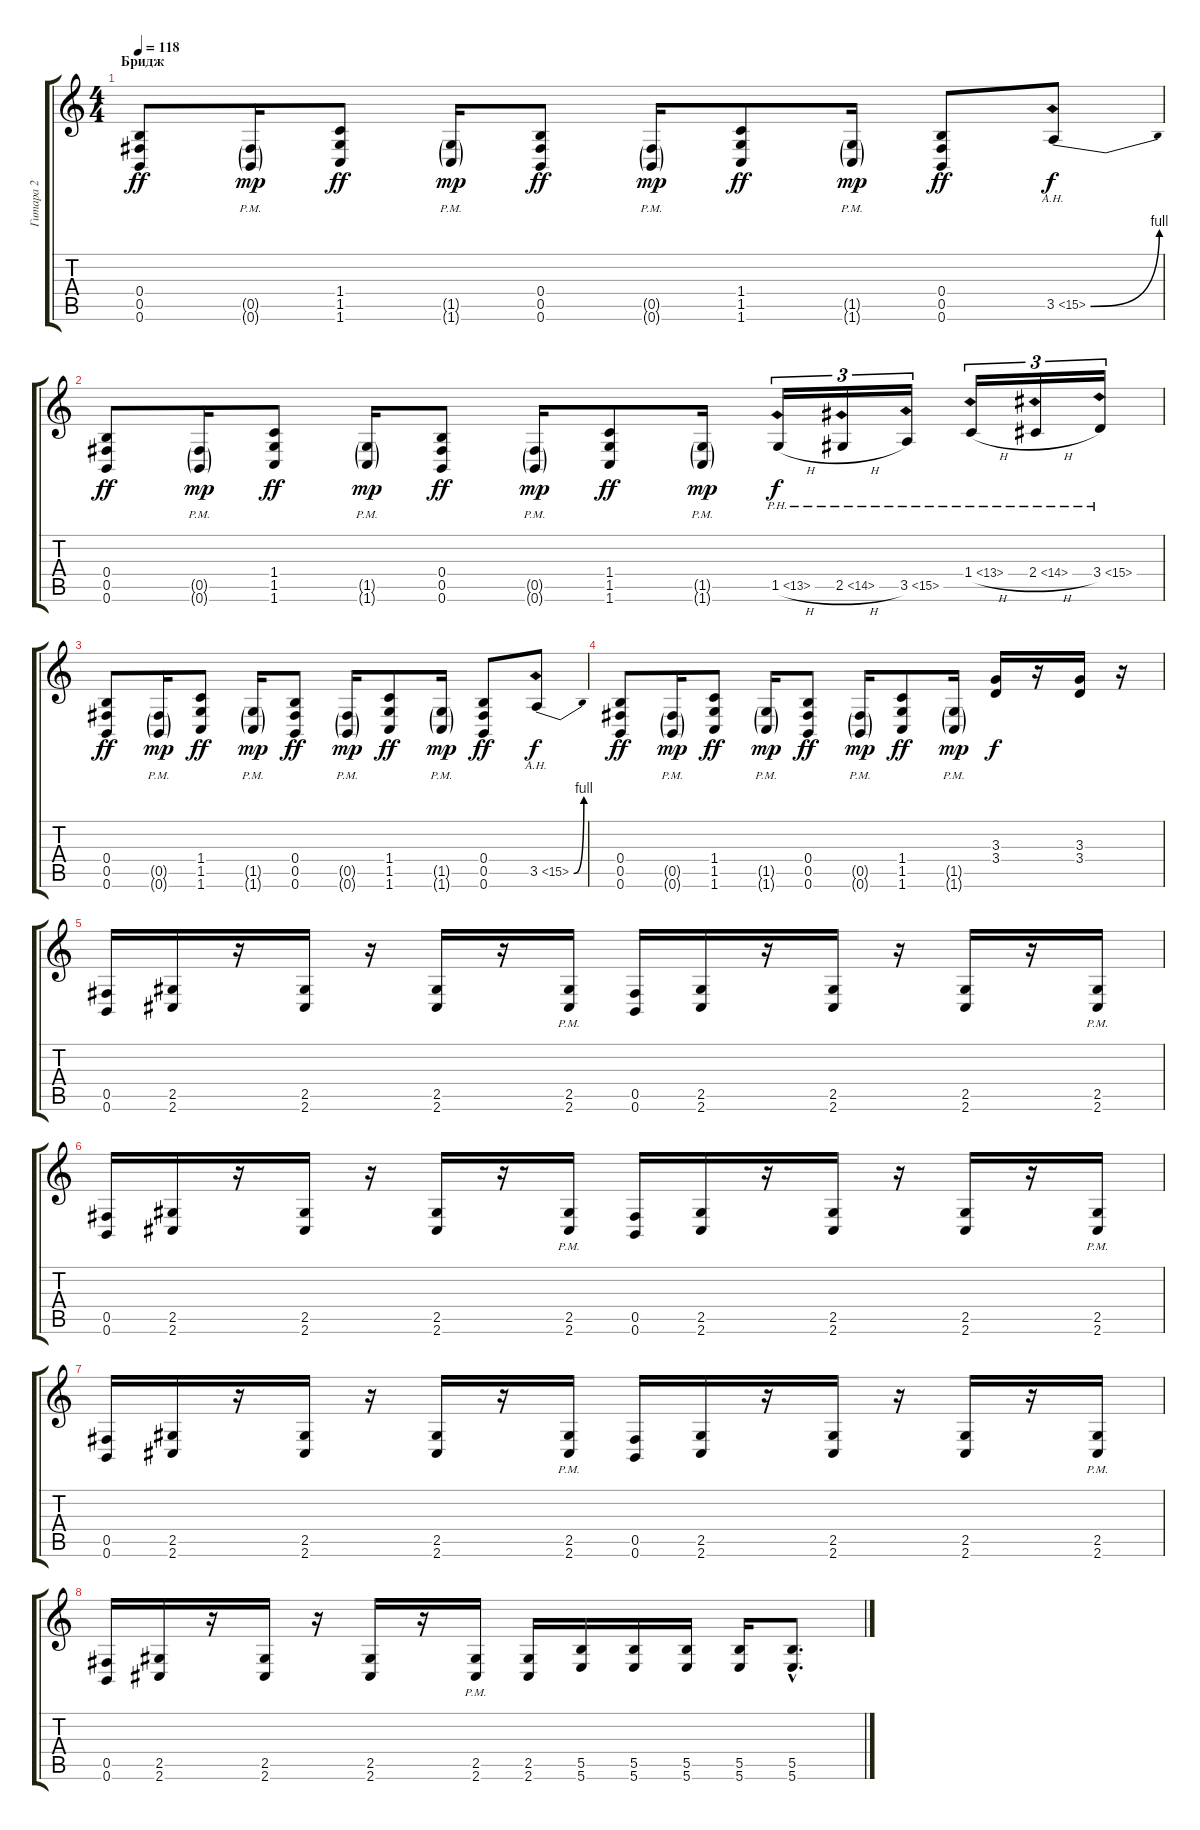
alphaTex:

\track ("Гитара 2" "Гитара 2") {instrument acousticguitarsteel}
\staff {score tabs}
\tuning (Db4 Ab3 E3 B2 Gb2 B1) {hide}
\ts (4 4)
\section ("" "Бридж")
\tempo 118
\clef g2
\ks c
(0.4 0.5 0.6).8{dy ff} (0.5{g pm} 0.6{g pm}).16{dy mp} (1.4 1.5 1.6).8{dy ff} (1.5{g pm} 1.6{g pm}).16{dy mp} (0.4 0.5 0.6).8{dy ff} (0.5{g pm} 0.6{g pm}).16{dy mp} (1.4 1.5 1.6).8{dy ff} (1.5{g pm} 1.6{g pm}).16{dy mp} (0.4 0.5 0.6).8{dy ff} 3.5{be (bend 0 0 60 4) ah 12}.8{dy f} |
(0.4 0.5 0.6).8{dy ff} (0.5{g pm} 0.6{g pm}).16{dy mp} (1.4 1.5 1.6).8{dy ff} (1.5{g pm} 1.6{g pm}).16{dy mp} (0.4 0.5 0.6).8{dy ff} (0.5{g pm} 0.6{g pm}).16{dy mp} (1.4 1.5 1.6).8{dy ff} (1.5{g pm} 1.6{g pm}).16{dy mp} 1.5{ph 12 h}.16{tu (3 2) dy f} 2.5{ph 12 h}.16{tu (3 2)} 3.5{ph 12}.16{tu (3 2)} 1.4{ph 12 h}.16{tu (3 2)} 2.4{ph 12 h}.16{tu (3 2)} 3.4{ph 12}.16{tu (3 2)} |
(0.4 0.5 0.6).8{dy ff} (0.5{g pm} 0.6{g pm}).16{dy mp} (1.4 1.5 1.6).8{dy ff} (1.5{g pm} 1.6{g pm}).16{dy mp} (0.4 0.5 0.6).8{dy ff} (0.5{g pm} 0.6{g pm}).16{dy mp} (1.4 1.5 1.6).8{dy ff} (1.5{g pm} 1.6{g pm}).16{dy mp} (0.4 0.5 0.6).8{dy ff} 3.5{be (bend 0 0 60 4) ah 12}.8{dy f} |
(0.4 0.5 0.6).8{dy ff} (0.5{g pm} 0.6{g pm}).16{dy mp} (1.4 1.5 1.6).8{dy ff} (1.5{g pm} 1.6{g pm}).16{dy mp} (0.4 0.5 0.6).8{dy ff} (0.5{g pm} 0.6{g pm}).16{dy mp} (1.4 1.5 1.6).8{dy ff} (1.5{g pm} 1.6{g pm}).16{dy mp} (3.3 3.4).16{dy f} r.16 (3.3 3.4).16 r.16 |
(0.5 0.6).16 (2.5 2.6).16 r.16 (2.5 2.6).16 r.16 (2.5 2.6).16 r.16 (2.5{pm} 2.6{pm}).16 (0.5 0.6).16 (2.5 2.6).16 r.16 (2.5 2.6).16 r.16 (2.5 2.6).16 r.16 (2.5{pm} 2.6{pm}).16 |
(0.5 0.6).16 (2.5 2.6).16 r.16 (2.5 2.6).16 r.16 (2.5 2.6).16 r.16 (2.5{pm} 2.6{pm}).16 (0.5 0.6).16 (2.5 2.6).16 r.16 (2.5 2.6).16 r.16 (2.5 2.6).16 r.16 (2.5{pm} 2.6{pm}).16 |
(0.5 0.6).16 (2.5 2.6).16 r.16 (2.5 2.6).16 r.16 (2.5 2.6).16 r.16 (2.5{pm} 2.6{pm}).16 (0.5 0.6).16 (2.5 2.6).16 r.16 (2.5 2.6).16 r.16 (2.5 2.6).16 r.16 (2.5{pm} 2.6{pm}).16 |
(0.5 0.6).16 (2.5 2.6).16 r.16 (2.5 2.6).16 r.16 (2.5 2.6).16 r.16 (2.5{pm} 2.6{pm}).16 (2.5 2.6).16 (5.5 5.6).16 (5.5 5.6).16 (5.5 5.6).16 (5.5 5.6).16 (5.5{hac} 5.6{hac}).8{d}
